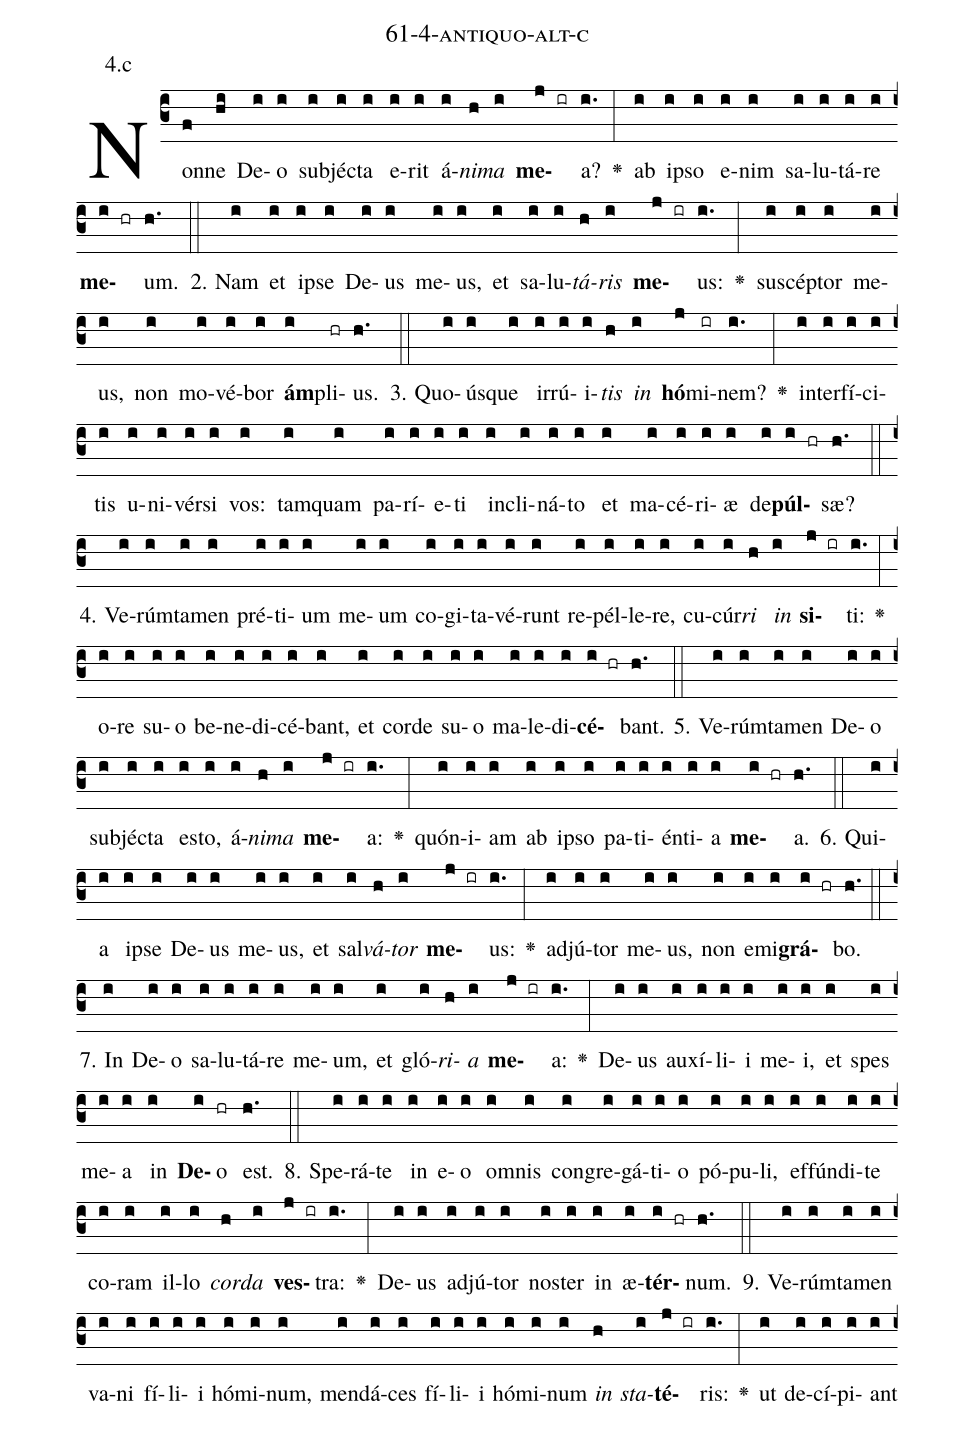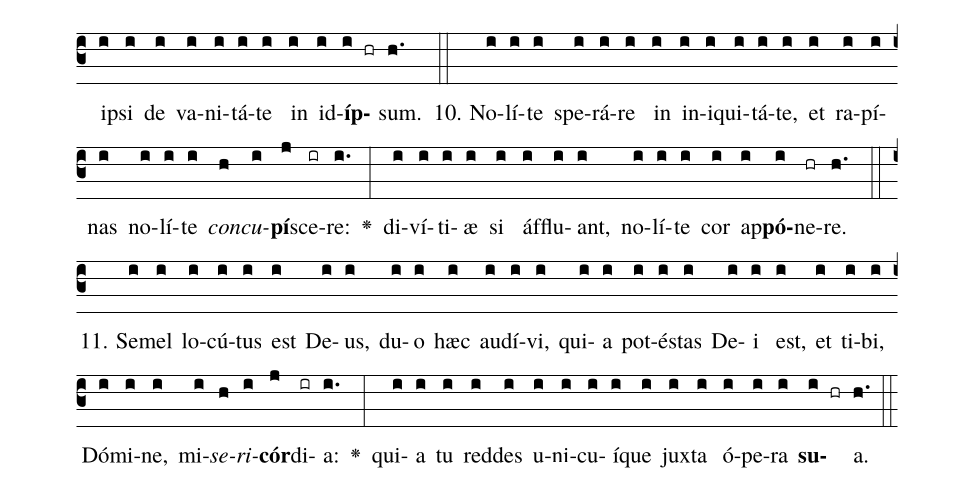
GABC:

name: 61-4-antiquo-alt-c;
annotation: 4.c;
%%
(c3)Non(f)ne(hi) De(i)o(i) sub(i)jéc(i)ta(i) e(i)rit(i) á(i)<i>ni</i>(h)<i>ma</i>(i) <b>me</b>(j ir)a?(i.) <v>\greheightstar</v>(:) ab(i) ip(i)so(i) e(i)nim(i) sa(i)lu(i)tá(i)re(i) <b>me</b>(i hr)um.(h.) (::)
2. Nam(i) et(i) ip(i)se(i) De(i)us(i) me(i)us,(i) et(i) sa(i)lu(i)<i>tá</i>(h)<i>ris</i>(i) <b>me</b>(j ir)us:(i.) <v>\greheightstar</v>(:) su(i)scép(i)tor(i) me(i)us,(i) non(i) mo(i)vé(i)bor(i) <b>ám</b>(i)pli(hr)us.(h.) (::)
3. Quo(i)ús(i)que(i) ir(i)rú(i)i(i)<i>tis</i>(h) <i>in</i>(i) <b>hó</b>(j)mi(ir)nem?(i.) <v>\greheightstar</v>(:) in(i)ter(i)fí(i)ci(i)tis(i) u(i)ni(i)vér(i)si(i) vos:(i) tam(i)quam(i) pa(i)rí(i)e(i)ti(i) in(i)cli(i)ná(i)to(i) et(i) ma(i)cé(i)ri(i)æ(i) de(i)<b>púl</b>(i hr)sæ?(h.) (::)
4. Ve(i)rúm(i)ta(i)men(i) pré(i)ti(i)um(i) me(i)um(i) co(i)gi(i)ta(i)vé(i)runt(i) re(i)pél(i)le(i)re,(i) cu(i)cúr(i)<i>ri</i>(h) <i>in</i>(i) <b>si</b>(j ir)ti:(i.) <v>\greheightstar</v>(:) o(i)re(i) su(i)o(i) be(i)ne(i)di(i)cé(i)bant,(i) et(i) cor(i)de(i) su(i)o(i) ma(i)le(i)di(i)<b>cé</b>(i hr)bant.(h.) (::)
5. Ve(i)rúm(i)ta(i)men(i) De(i)o(i) sub(i)jéc(i)ta(i) es(i)to,(i) á(i)<i>ni</i>(h)<i>ma</i>(i) <b>me</b>(j ir)a:(i.) <v>\greheightstar</v>(:) quón(i)i(i)am(i) ab(i) ip(i)so(i) pa(i)ti(i)én(i)ti(i)a(i) <b>me</b>(i hr)a.(h.) (::)
6. Qui(i)a(i) ip(i)se(i) De(i)us(i) me(i)us,(i) et(i) sal(i)<i>vá</i>(h)<i>tor</i>(i) <b>me</b>(j ir)us:(i.) <v>\greheightstar</v>(:) ad(i)jú(i)tor(i) me(i)us,(i) non(i) e(i)mi(i)<b>grá</b>(i hr)bo.(h.) (::)
7. In(i) De(i)o(i) sa(i)lu(i)tá(i)re(i) me(i)um,(i) et(i) gló(i)<i>ri</i>(h)<i>a</i>(i) <b>me</b>(j ir)a:(i.) <v>\greheightstar</v>(:) De(i)us(i) au(i)xí(i)li(i)i(i) me(i)i,(i) et(i) spes(i) me(i)a(i) in(i) <b>De</b>(i)o(hr) est.(h.) (::)
8. Spe(i)rá(i)te(i) in(i) e(i)o(i) om(i)nis(i) con(i)gre(i)gá(i)ti(i)o(i) pó(i)pu(i)li,(i) ef(i)fún(i)di(i)te(i) co(i)ram(i) il(i)lo(i) <i>cor</i>(h)<i>da</i>(i) <b>ves</b>(j ir)tra:(i.) <v>\greheightstar</v>(:) De(i)us(i) ad(i)jú(i)tor(i) nos(i)ter(i) in(i) æ(i)<b>tér</b>(i hr)num.(h.) (::)
9. Ve(i)rúm(i)ta(i)men(i) va(i)ni(i) fí(i)li(i)i(i) hó(i)mi(i)num,(i) men(i)dá(i)ces(i) fí(i)li(i)i(i) hó(i)mi(i)num(i) <i>in</i>(h) <i>sta</i>(i)<b>té</b>(j ir)ris:(i.) <v>\greheightstar</v>(:) ut(i) de(i)cí(i)pi(i)ant(i) ip(i)si(i) de(i) va(i)ni(i)tá(i)te(i) in(i) id(i)<b>íp</b>(i hr)sum.(h.) (::)
10. No(i)lí(i)te(i) spe(i)rá(i)re(i) in(i) in(i)i(i)qui(i)tá(i)te,(i) et(i) ra(i)pí(i)nas(i) no(i)lí(i)te(i) <i>con</i>(h)<i>cu</i>(i)<b>pí</b>(j)sce(ir)re:(i.) <v>\greheightstar</v>(:) di(i)ví(i)ti(i)æ(i) si(i) áf(i)flu(i)ant,(i) no(i)lí(i)te(i) cor(i) ap(i)<b>pó</b>(i)ne(hr)re.(h.) (::)
11. Se(i)mel(i) lo(i)cú(i)tus(i) est(i) De(i)us,(i) du(i)o(i) hæc(i) au(i)dí(i)vi,(i) qui(i)a(i) pot(i)és(i)tas(i) De(i)i(i) est,(i) et(i) ti(i)bi,(i) Dó(i)mi(i)ne,(i) mi(i)<i>se</i>(h)<i>ri</i>(i)<b>cór</b>(j)di(ir)a:(i.) <v>\greheightstar</v>(:) qui(i)a(i) tu(i) red(i)des(i) u(i)ni(i)cu(i)í(i)que(i) jux(i)ta(i) ó(i)pe(i)ra(i) <b>su</b>(i hr)a.(h.) (::)
